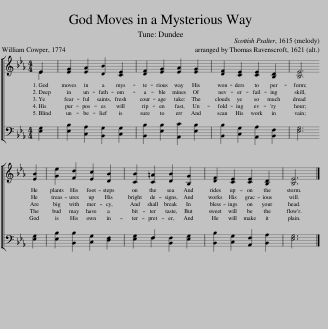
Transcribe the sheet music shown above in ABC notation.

X:1
%%score [ ( 1 2 ) ( 3 4 ) ]
L:1/8
Q:1/4=102
M:4/4
I:linebreak $
K:Eb
V:1 treble
V:2 treble
V:3 bass
V:4 bass
V:1
 E2 | [EG]2 [EA]2 [DB]2 [CE]2 | [DF]2 [EG]2 [EA]2 [EG]2 | [DF]2 [CE]2 [CE]2 [B,D]2 | [B,E]6 |$ %5
 [EB]2 | [Ge]2 [Fd]2 [Ec]2 [DB]2 | [CB]2 [C=A]2 [DB]2[Q:1/4=102] [B,G]2 |[Q:1/4=99] [DF]2[Q:1/4=96] [CE]2[Q:1/4=93] [CE]2[Q:1/4=91] [B,D]2 |[Q:1/4=88] [B,E]6 |] %10
V:2
 E2 | x8 | x8 | x8 | x6 |$ %5
 x2 | x8 | x8 | x8 | x6 |] %10
V:3
 [E,G,]2 | [E,B,]2 [C,A,]2 [B,,G,]2 [C,G,]2 | [B,,B,]2 [E,B,]2 [A,,C]2 [E,B,]2 | [B,,B,]2 [C,G,]2 [A,,A,]2 [B,,F,]2 | [E,G,]6 |$ %5
 [E,G,]2 | [E,B,]2 [B,,B,]2 [C,G,]2 [D,F,]2 | [E,G,]2 F,2 [B,,F,]2 [E,G,]2 | [B,,B,]2 [C,G,]2 [A,,F,]2 [B,,A,]2 | [E,G,]6 |] %10
V:4
 x2 | x8 | x8 | x8 | x6 |$ %5
 x2 | x8 | x2 F,2 x4 | x8 | x6 |] %10
